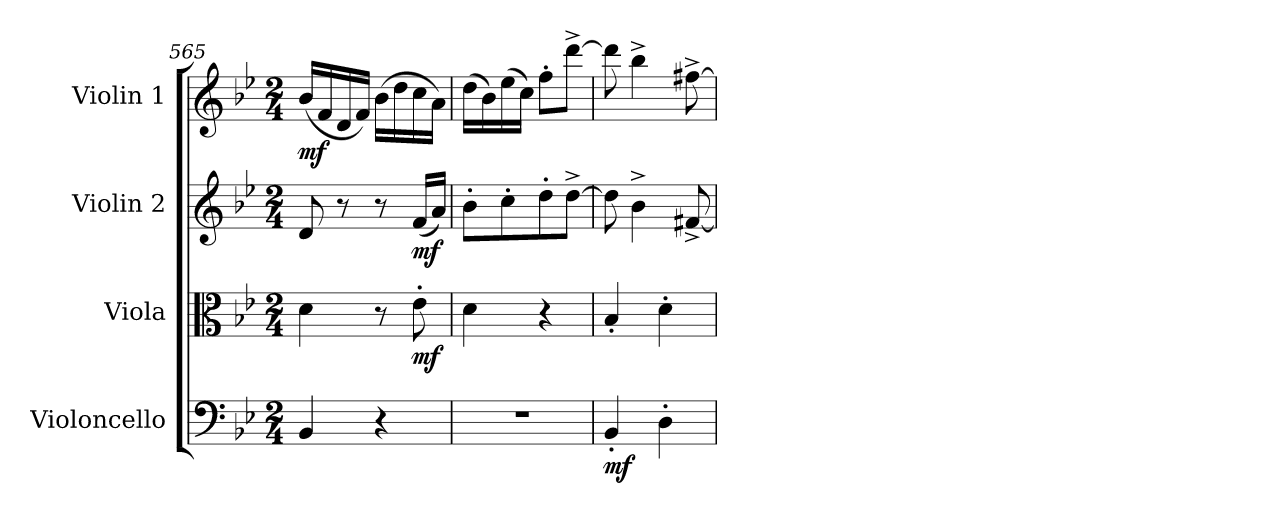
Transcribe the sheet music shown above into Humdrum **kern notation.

**kern	**dynam	**kern	**dynam	**kern	**dynam	**kern	**dynam
*part4	*part4	*part3	*part3	*part2	*part2	*part1	*part1
*staff4	*staff4	*staff3	*staff3	*staff2	*staff2	*staff1	*staff1
*I"Violoncello	*	*I"Viola	*	*I"Violin 2	*	*I"Violin 1	*
*I'Vc	*	*I'Vla	*	*I'Vln	*	*I'Vln	*
*clefF4	*	*clefC3	*	*clefG2	*	*clefG2	*
*k[b-e-]	*	*k[b-e-]	*	*k[b-e-]	*	*k[b-e-]	*
*M2/4	*	*M2/4	*	*M2/4	*	*M2/4	*
=565	=565	=565	=565	=565	=565	=565	=565
!	!	!	!	!	!	!	!LO:DY:b
4BB-/	.	4d\	.	8d/	.	(<16b-/LL	mf
.	.	.	.	.	.	16f/	.
.	.	.	.	8r	.	16d/	.
.	.	.	.	.	.	16f/JJ)	.
4r	.	8r	.	8r	.	(>16b-\LL	.
.	.	.	.	.	.	16dd\	.
!	!	!	!LO:DY:b	!	!LO:DY:b	!	!
.	.	8e-'\	mf	(<16f/LL	mf	16cc\	.
.	.	.	.	16a/JJ)	.	16a\JJ)	.
=566	=566	=566	=566	=566	=566	=566	=566
2r	.	4d\	.	8b-'\L	.	(>16dd\LL	.
.	.	.	.	.	.	16b-\)	.
.	.	.	.	8cc'\	.	(>16ee-\	.
.	.	.	.	.	.	16cc\JJ)	.
.	.	4r	.	8dd'\	.	8ff'\L	.
.	.	.	.	[8dd^\J	.	[8ddd^\J	.
=567	=567	=567	=567	=567	=567	=567	=567
!	!LO:DY:b	!	!	!	!	!	!
4BB-'/	mf	4B-'/	.	8dd\]	.	8ddd\]	.
.	.	.	.	4b-^\	.	4bb-^\	.
4D'\	.	4d'\	.	.	.	.	.
.	.	.	.	[8f#X^/	.	[8ff#X^\	.
=	=	=	=	=	=	=	=
*-	*-	*-	*-	*-	*-	*-	*-
